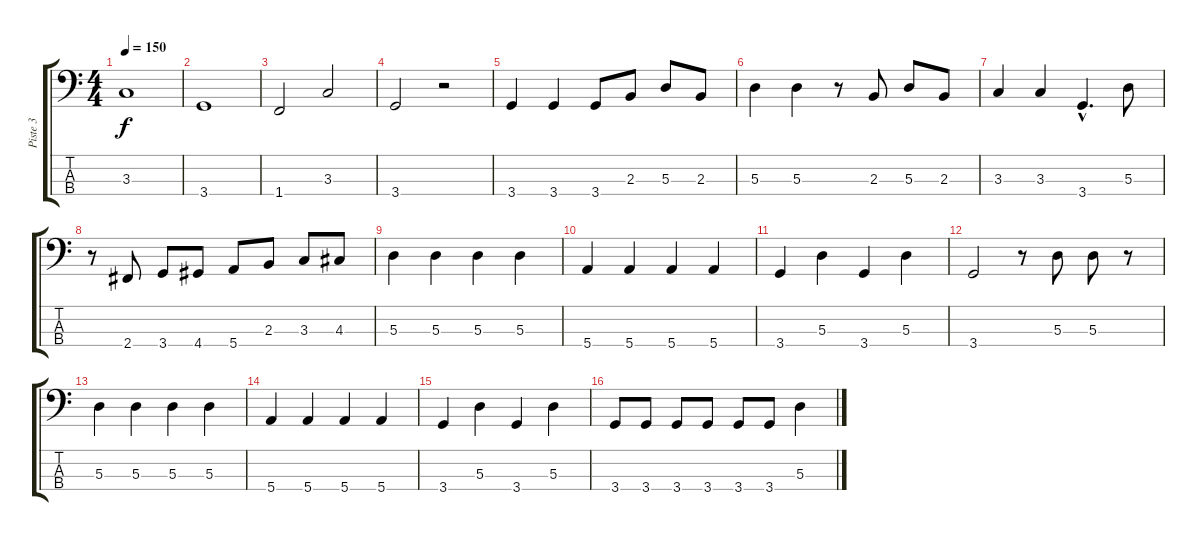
\track ("Piste 3" "Piste 3") {instrument fretlessbass}
\staff {score tabs}
\tuning (G2 D2 A1 E1) {hide}
\ts (4 4)
\tempo 150
\clef f4
\ks c
3.3.1{dy f instrument fretlessbass} |
3.4.1 |
1.4.2 3.3.2 |
3.4.2 r.2 |
3.4.4 3.4.4 3.4.8 2.3.8 5.3.8 2.3.8 |
5.3.4 5.3.4 r.8 2.3.8 5.3.8 2.3.8 |
3.3.4 3.3.4 3.4{hac}.4{d} 5.3.8 |
r.8 2.4.8 3.4.8 4.4.8 5.4.8 2.3.8 3.3.8 4.3.8 |
5.3.4 5.3.4 5.3.4 5.3.4 |
5.4.4 5.4.4 5.4.4 5.4.4 |
3.4.4 5.3.4 3.4.4 5.3.4 |
3.4.2 r.8 5.3.8 5.3.8 r.8 |
5.3.4 5.3.4 5.3.4 5.3.4 |
5.4.4 5.4.4 5.4.4 5.4.4 |
3.4.4 5.3.4 3.4.4 5.3.4 |
3.4.8 3.4.8 3.4.8 3.4.8 3.4.8 3.4.8 5.3.4
